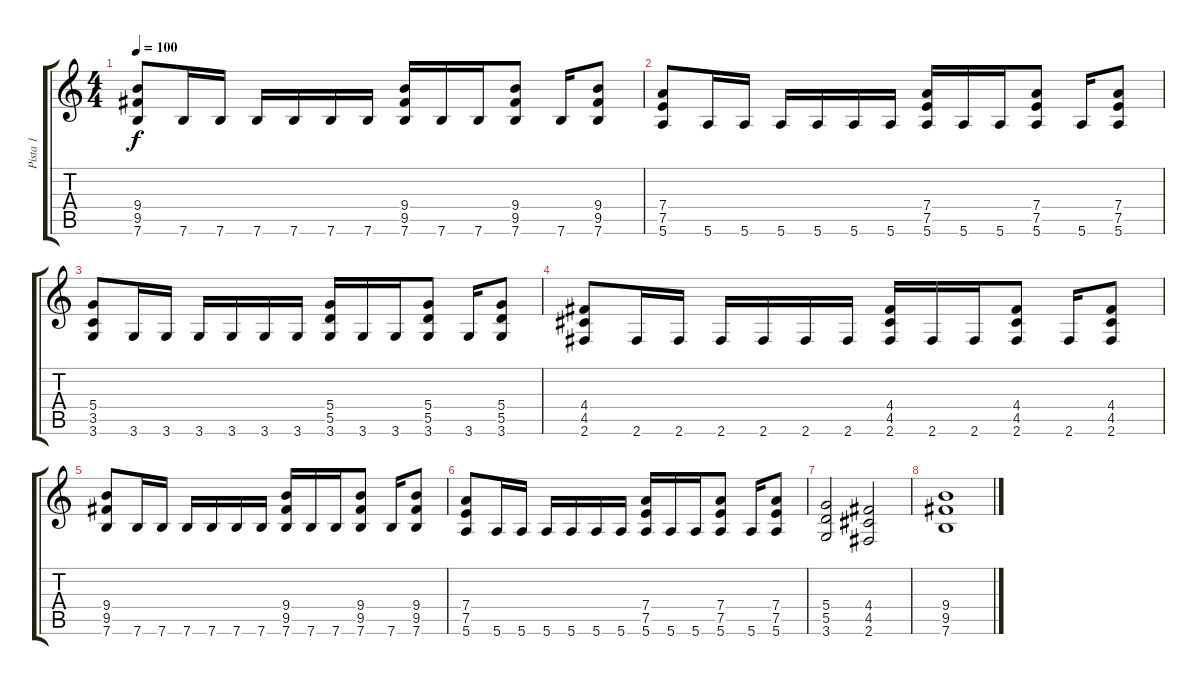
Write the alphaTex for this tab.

\track ("Pista 1" "Pista 1") {instrument distortionguitar}
\staff {score tabs}
\tuning (E4 B3 G3 D3 A2 E2) {hide}
\ts (4 4)
\tempo 100
\clef g2
\ks c
(9.4 9.5 7.6).8{dy f} 7.6.16 7.6.16 7.6.16 7.6.16 7.6.16 7.6.16 (9.4 9.5 7.6).16 7.6.16 7.6.16 (9.4 9.5 7.6).8 7.6.16 (9.4 9.5 7.6).8 |
(7.4 7.5 5.6).8 5.6.16 5.6.16 5.6.16 5.6.16 5.6.16 5.6.16 (7.4 7.5 5.6).16 5.6.16 5.6.16 (7.4 7.5 5.6).8 5.6.16 (7.4 7.5 5.6).8 |
(5.4 3.5 3.6).8 3.6.16 3.6.16 3.6.16 3.6.16 3.6.16 3.6.16 (5.4 5.5 3.6).16 3.6.16 3.6.16 (5.4 5.5 3.6).8 3.6.16 (5.4 5.5 3.6).8 |
(4.4 4.5 2.6).8 2.6.16 2.6.16 2.6.16 2.6.16 2.6.16 2.6.16 (4.4 4.5 2.6).16 2.6.16 2.6.16 (4.4 4.5 2.6).8 2.6.16 (4.4 4.5 2.6).8 |
(9.4 9.5 7.6).8 7.6.16 7.6.16 7.6.16 7.6.16 7.6.16 7.6.16 (9.4 9.5 7.6).16 7.6.16 7.6.16 (9.4 9.5 7.6).8 7.6.16 (9.4 9.5 7.6).8 |
(7.4 7.5 5.6).8 5.6.16 5.6.16 5.6.16 5.6.16 5.6.16 5.6.16 (7.4 7.5 5.6).16 5.6.16 5.6.16 (7.4 7.5 5.6).8 5.6.16 (7.4 7.5 5.6).8 |
(5.4 5.5 3.6).2 (4.4 4.5 2.6).2 |
(9.4 9.5 7.6).1
